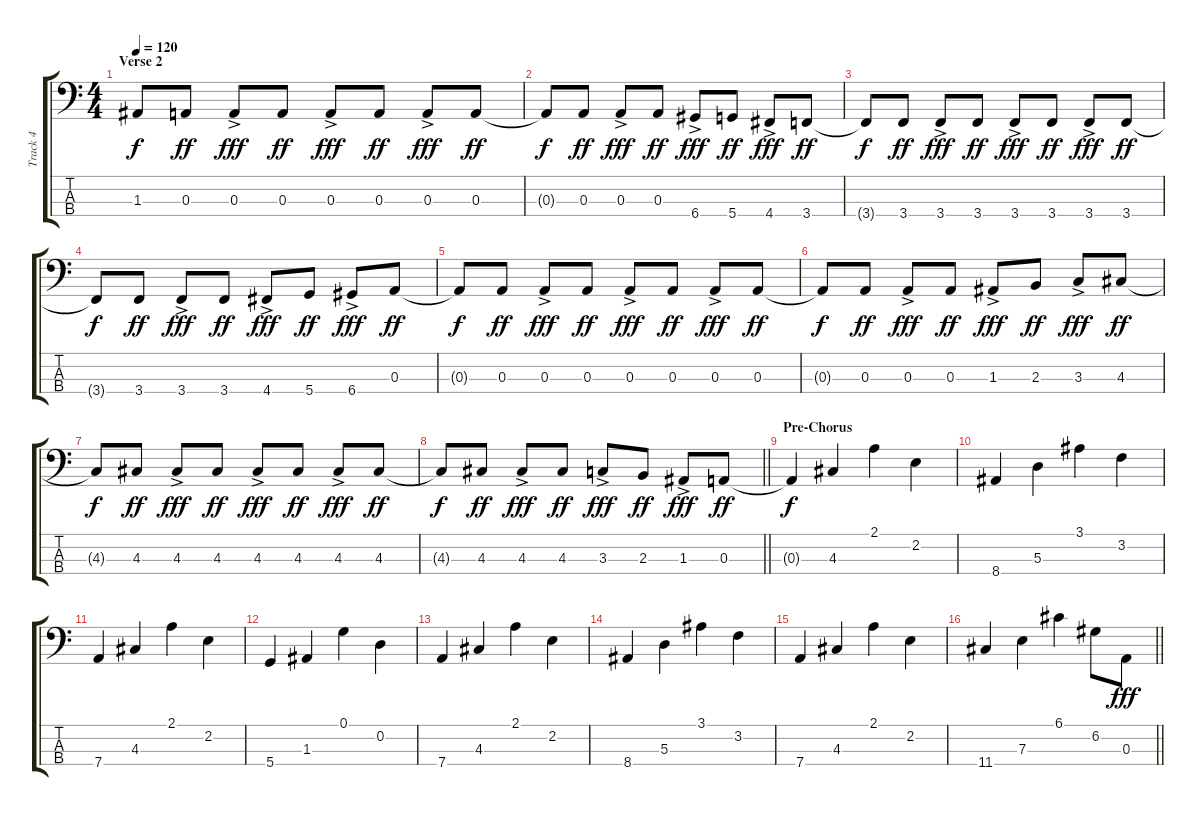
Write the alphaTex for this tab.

\track ("Track 4" "Track 4") {instrument electricbassfinger}
\staff {score tabs}
\tuning (G2 D2 A1 D1) {hide}
\ts (4 4)
\section ("" "Verse 2")
\tempo 120
\clef f4
\ks c
1.3{t}.8{dy f} 0.3.8{dy ff} 0.3{ac}.8{dy fff} 0.3.8{dy ff} 0.3{ac}.8{dy fff} 0.3.8{dy ff} 0.3{ac}.8{dy fff} 0.3.8{dy ff} |
0.3{t}.8{dy f} 0.3.8{dy ff} 0.3{ac}.8{dy fff} 0.3.8{dy ff} 6.4{ac}.8{dy fff} 5.4.8{dy ff} 4.4{ac}.8{dy fff} 3.4.8{dy ff} |
3.4{t}.8{dy f} 3.4.8{dy ff} 3.4{ac}.8{dy fff} 3.4.8{dy ff} 3.4{ac}.8{dy fff} 3.4.8{dy ff} 3.4{ac}.8{dy fff} 3.4.8{dy ff} |
3.4{t}.8{dy f} 3.4.8{dy ff} 3.4{ac}.8{dy fff} 3.4.8{dy ff} 4.4{ac}.8{dy fff} 5.4.8{dy ff} 6.4{ac}.8{dy fff} 0.3.8{dy ff} |
0.3{t}.8{dy f} 0.3.8{dy ff} 0.3{ac}.8{dy fff} 0.3.8{dy ff} 0.3{ac}.8{dy fff} 0.3.8{dy ff} 0.3{ac}.8{dy fff} 0.3.8{dy ff} |
0.3{t}.8{dy f} 0.3.8{dy ff} 0.3{ac}.8{dy fff} 0.3.8{dy ff} 1.3{ac}.8{dy fff} 2.3.8{dy ff} 3.3{ac}.8{dy fff} 4.3.8{dy ff} |
4.3{t}.8{dy f} 4.3.8{dy ff} 4.3{ac}.8{dy fff} 4.3.8{dy ff} 4.3{ac}.8{dy fff} 4.3.8{dy ff} 4.3{ac}.8{dy fff} 4.3.8{dy ff} |
\barLineRight lightlight
4.3{t}.8{dy f} 4.3.8{dy ff} 4.3{ac}.8{dy fff} 4.3.8{dy ff} 3.3{ac}.8{dy fff} 2.3.8{dy ff} 1.3{ac}.8{dy fff} 0.3.8{dy ff} |
\section ("" "Pre-Chorus")
0.3{t}.4{dy f} 4.3.4 2.1.4 2.2.4 |
8.4.4 5.3.4 3.1.4 3.2.4 |
7.4.4 4.3.4 2.1.4 2.2.4 |
5.4.4 1.3.4 0.1.4 0.2.4 |
7.4.4 4.3.4 2.1.4 2.2.4 |
8.4.4 5.3.4 3.1.4 3.2.4 |
7.4.4 4.3.4 2.1.4 2.2.4 |
\barLineRight lightlight
11.4.4 7.3.4 6.1.4 6.2.8 0.3.8{dy fff}
